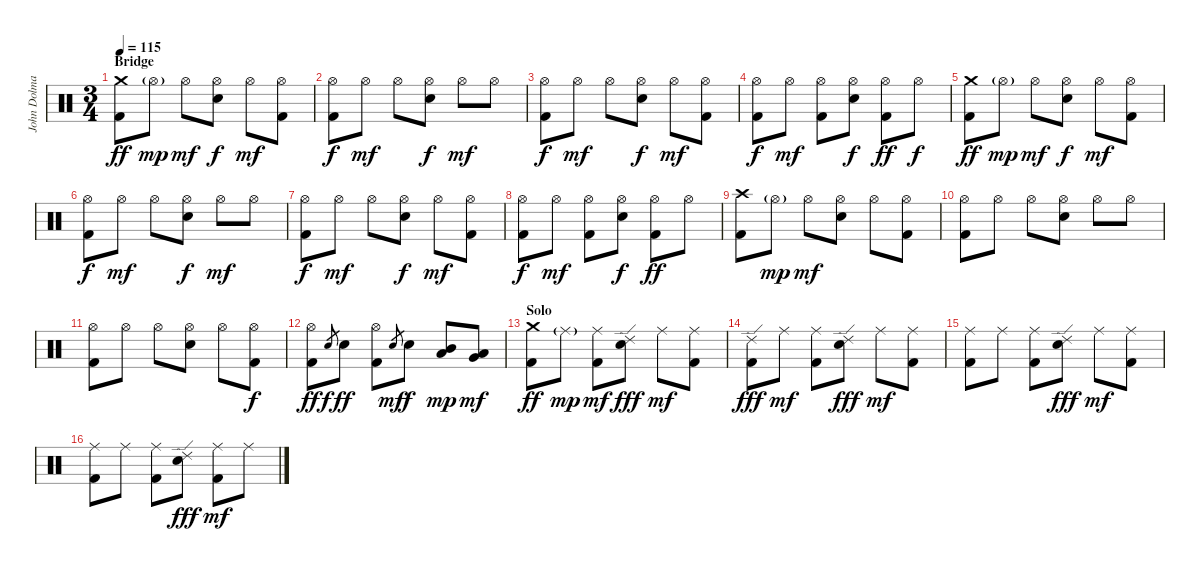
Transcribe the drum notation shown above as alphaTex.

\track ("John Dolmayan" "John Dolma") {instrument percussion}
\staff {score}
\articulation defaults
\ts (3 4)
\section ("" "Bridge")
\tempo 115
\clef neutral
\ks c
("Crash medium (hit)" "Kick (hit) 2").8{dy ff} "Hi-Hat (open)"{g}.8{dy mp} "Hi-Hat (open)".8{dy mf} ("Hi-Hat (open)" "Electric Snare (hit)").8{dy f} "Hi-Hat (open)".8{dy mf} ("Hi-Hat (open)" "Kick (hit) 2").8 |
("Hi-Hat (open)" "Kick (hit) 2").8{dy f} "Hi-Hat (open)".8{dy mf} "Hi-Hat (open)".8 ("Hi-Hat (open)" "Electric Snare (hit)").8{dy f} "Hi-Hat (open)".8{dy mf} "Hi-Hat (open)".8 |
("Hi-Hat (open)" "Kick (hit) 2").8{dy f} "Hi-Hat (open)".8{dy mf} "Hi-Hat (open)".8 ("Hi-Hat (open)" "Electric Snare (hit)").8{dy f} "Hi-Hat (open)".8{dy mf} ("Hi-Hat (open)" "Kick (hit) 2").8 |
("Hi-Hat (open)" "Kick (hit) 2").8{dy f} "Hi-Hat (open)".8{dy mf} ("Hi-Hat (open)" "Kick (hit) 2").8 ("Hi-Hat (open)" "Electric Snare (hit)").8{dy f} ("Hi-Hat (open)" "Kick (hit) 2").8{dy ff} "Hi-Hat (open)".8{dy f} |
("Crash medium (hit)" "Kick (hit) 2").8{dy ff} "Hi-Hat (open)"{g}.8{dy mp} "Hi-Hat (open)".8{dy mf} ("Hi-Hat (open)" "Electric Snare (hit)").8{dy f} "Hi-Hat (open)".8{dy mf} ("Hi-Hat (open)" "Kick (hit) 2").8 |
("Hi-Hat (open)" "Kick (hit) 2").8{dy f} "Hi-Hat (open)".8{dy mf} "Hi-Hat (open)".8 ("Hi-Hat (open)" "Electric Snare (hit)").8{dy f} "Hi-Hat (open)".8{dy mf} "Hi-Hat (open)".8 |
("Hi-Hat (open)" "Kick (hit) 2").8{dy f} "Hi-Hat (open)".8{dy mf} "Hi-Hat (open)".8 ("Hi-Hat (open)" "Electric Snare (hit)").8{dy f} "Hi-Hat (open)".8{dy mf} ("Hi-Hat (open)" "Kick (hit) 2").8 |
("Hi-Hat (open)" "Kick (hit) 2").8{dy f} "Hi-Hat (open)".8{dy mf} ("Hi-Hat (open)" "Kick (hit) 2").8 ("Hi-Hat (open)" "Electric Snare (hit)").8{dy f} ("Hi-Hat (open)" "Kick (hit) 2").8{dy ff} "Hi-Hat (open)".8 |
("Crash high (hit)" "Kick (hit) 2").8 "Hi-Hat (open)"{g}.8{dy mp} "Hi-Hat (open)".8{dy mf} ("Hi-Hat (open)" "Electric Snare (hit)").8 "Hi-Hat (open)".8 ("Hi-Hat (open)" "Kick (hit) 2").8 |
("Hi-Hat (open)" "Kick (hit) 2").8 "Hi-Hat (open)".8 "Hi-Hat (open)".8 ("Hi-Hat (open)" "Electric Snare (hit)").8 "Hi-Hat (open)".8 "Hi-Hat (open)".8 |
("Hi-Hat (open)" "Kick (hit) 2").8 "Hi-Hat (open)".8 "Hi-Hat (open)".8 ("Hi-Hat (open)" "Electric Snare (hit)").8 "Hi-Hat (open)".8 ("Hi-Hat (open)" "Kick (hit) 2").8{dy f} |
("Hi-Hat (open)" "Kick (hit) 2").8{dy ff} "Electric Snare (hit)".8{gr dy f} "Electric Snare (hit)".8{dy ff} ("Hi-Hat (open)" "Kick (hit) 2").8 "Snare (hit) 2".8{gr dy mf} "Snare (hit) 2".8{dy f} ("Mid Tom (hit)" "Low Tom (hit)").8{dy mp} ("Low Tom (hit)" "Very Low Tom (hit)").8{dy mf} |
\section ("" "Solo")
("Crash medium (hit)" "Kick (hit) 2").8{dy ff} "Ride (middle)"{g}.8{dy mp} ("Ride (middle)" "Kick (hit) 2").8{dy mf} ("Ride (edge) 2" "Electric Snare (hit)").8{dy fff} "Ride (middle)".8{dy mf} ("Ride (middle)" "Kick (hit) 2").8 |
("Ride (edge) 2" "Kick (hit) 2").8{dy fff} "Ride (middle)".8{dy mf} ("Ride (middle)" "Kick (hit) 2").8 ("Ride (edge) 2" "Electric Snare (hit)").8{dy fff} "Ride (middle)".8{dy mf} ("Ride (middle)" "Kick (hit) 2").8 |
("Ride (middle)" "Kick (hit) 2").8 "Ride (middle)".8 ("Ride (middle)" "Kick (hit) 2").8 ("Ride (edge) 2" "Electric Snare (hit)").8{dy fff} "Ride (middle)".8{dy mf} ("Ride (middle)" "Kick (hit) 2").8 |
("Ride (middle)" "Kick (hit) 2").8 "Ride (middle)".8 ("Ride (middle)" "Kick (hit) 2").8 ("Ride (edge) 2" "Electric Snare (hit)").8{dy fff} ("Ride (middle)" "Kick (hit) 2").8{dy mf} "Ride (middle)".8
